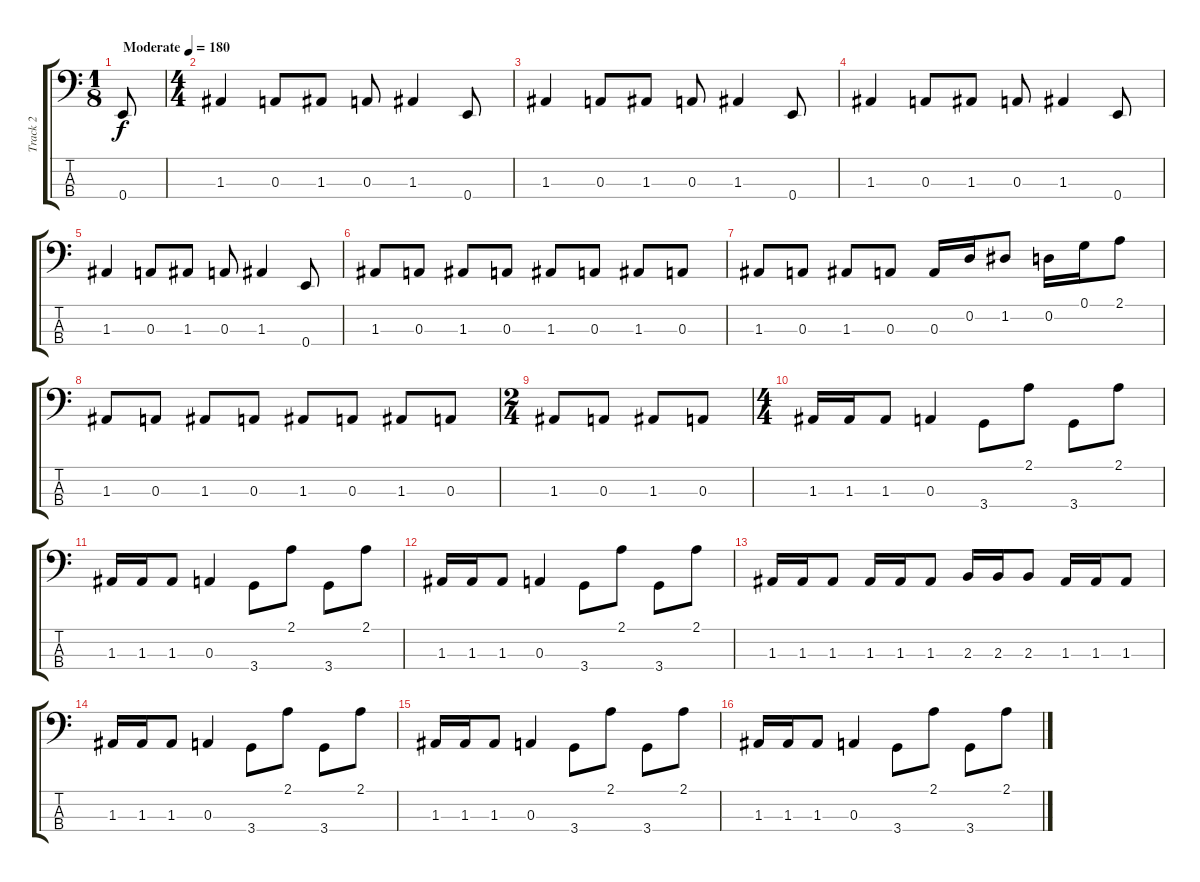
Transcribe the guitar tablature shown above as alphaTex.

\track ("Track 2" "Track 2") {instrument electricbassfinger}
\staff {score tabs}
\tuning (G2 D2 A1 E1) {hide}
\ts (1 8)
\tempo (180 "Moderate")
\clef f4
\ks c
0.4.8{dy f instrument electricbassfinger} |
\ts (4 4)
1.3.4 0.3.8 1.3.8 0.3.8 1.3.4 0.4.8 |
1.3.4 0.3.8 1.3.8 0.3.8 1.3.4 0.4.8 |
1.3.4 0.3.8 1.3.8 0.3.8 1.3.4 0.4.8 |
1.3.4 0.3.8 1.3.8 0.3.8 1.3.4 0.4.8 |
1.3.8 0.3.8 1.3.8 0.3.8 1.3.8 0.3.8 1.3.8 0.3.8 |
1.3.8 0.3.8 1.3.8 0.3.8 0.3.16 0.2.16 1.2.8 0.2.16 0.1.16 2.1.8 |
1.3.8 0.3.8 1.3.8 0.3.8 1.3.8 0.3.8 1.3.8 0.3.8 |
\ts (2 4)
1.3.8 0.3.8 1.3.8 0.3.8 |
\ts (4 4)
1.3.16 1.3.16 1.3.8 0.3.4 3.4.8 2.1.8 3.4.8 2.1.8 |
1.3.16 1.3.16 1.3.8 0.3.4 3.4.8 2.1.8 3.4.8 2.1.8 |
1.3.16 1.3.16 1.3.8 0.3.4 3.4.8 2.1.8 3.4.8 2.1.8 |
1.3.16 1.3.16 1.3.8 1.3.16 1.3.16 1.3.8 2.3.16 2.3.16 2.3.8 1.3.16 1.3.16 1.3.8 |
1.3.16 1.3.16 1.3.8 0.3.4 3.4.8 2.1.8 3.4.8 2.1.8 |
1.3.16 1.3.16 1.3.8 0.3.4 3.4.8 2.1.8 3.4.8 2.1.8 |
1.3.16 1.3.16 1.3.8 0.3.4 3.4.8 2.1.8 3.4.8 2.1.8
